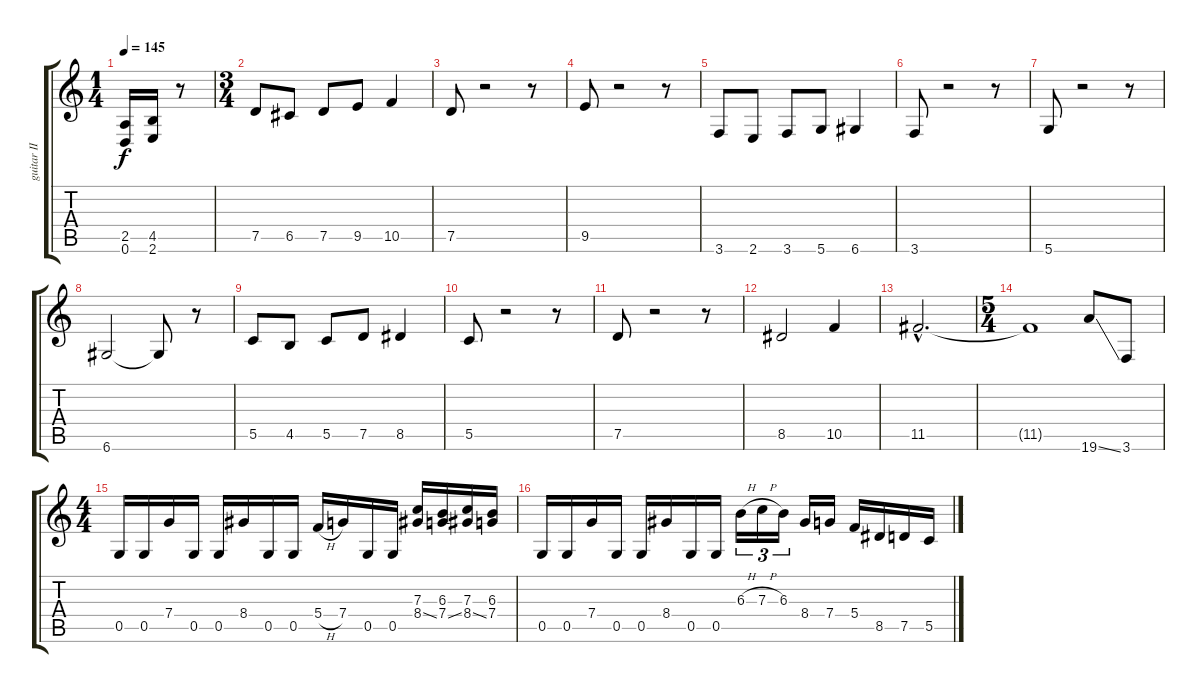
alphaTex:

\track ("guitar II" "guitar II") {instrument distortionguitar}
\staff {score tabs}
\tuning (D4 A3 F3 C3 G2 D2) {hide}
\ts (1 4)
\tempo 145
\clef g2
\ks c
(2.5 0.6).16{dy f instrument distortionguitar} (4.5 2.6).16 r.8 |
\ts (3 4)
7.5.8 6.5.8 7.5.8 9.5.8 10.5.4 |
7.5.8 r.2 r.8 |
9.5.8 r.2 r.8 |
3.6.8 2.6.8 3.6.8 5.6.8 6.6.4 |
3.6.8 r.2 r.8 |
5.6.8 r.2 r.8 |
6.6.2 6.6{t}.8 r.8 |
5.5.8 4.5.8 5.5.8 7.5.8 8.5.4 |
5.5.8 r.2 r.8 |
7.5.8 r.2 r.8 |
8.5.2 10.5.4 |
11.5{hac}.2{d} |
\ts (5 4)
11.5{t}.1 19.6{ss}.8 3.6.8 |
\ts (4 4)
0.5.16 0.5.16 7.4.16 0.5.16 0.5.16 8.4.16 0.5.16 0.5.16 5.4{h}.16 7.4.16 0.5.16 0.5.16 (7.3 8.4{ss}).16 (6.3 7.4{ss}).16 (7.3 8.4{ss}).16 (6.3 7.4).16 |
0.5.16 0.5.16 7.4.16 0.5.16 0.5.16 8.4.16 0.5.16 0.5.16 6.3{h}.16{tu (3 2)} 7.3{h}.16{tu (3 2)} 6.3.16{tu (3 2)} 8.4.16 7.4.16 5.4.16 8.5.16 7.5.16 5.5.16
